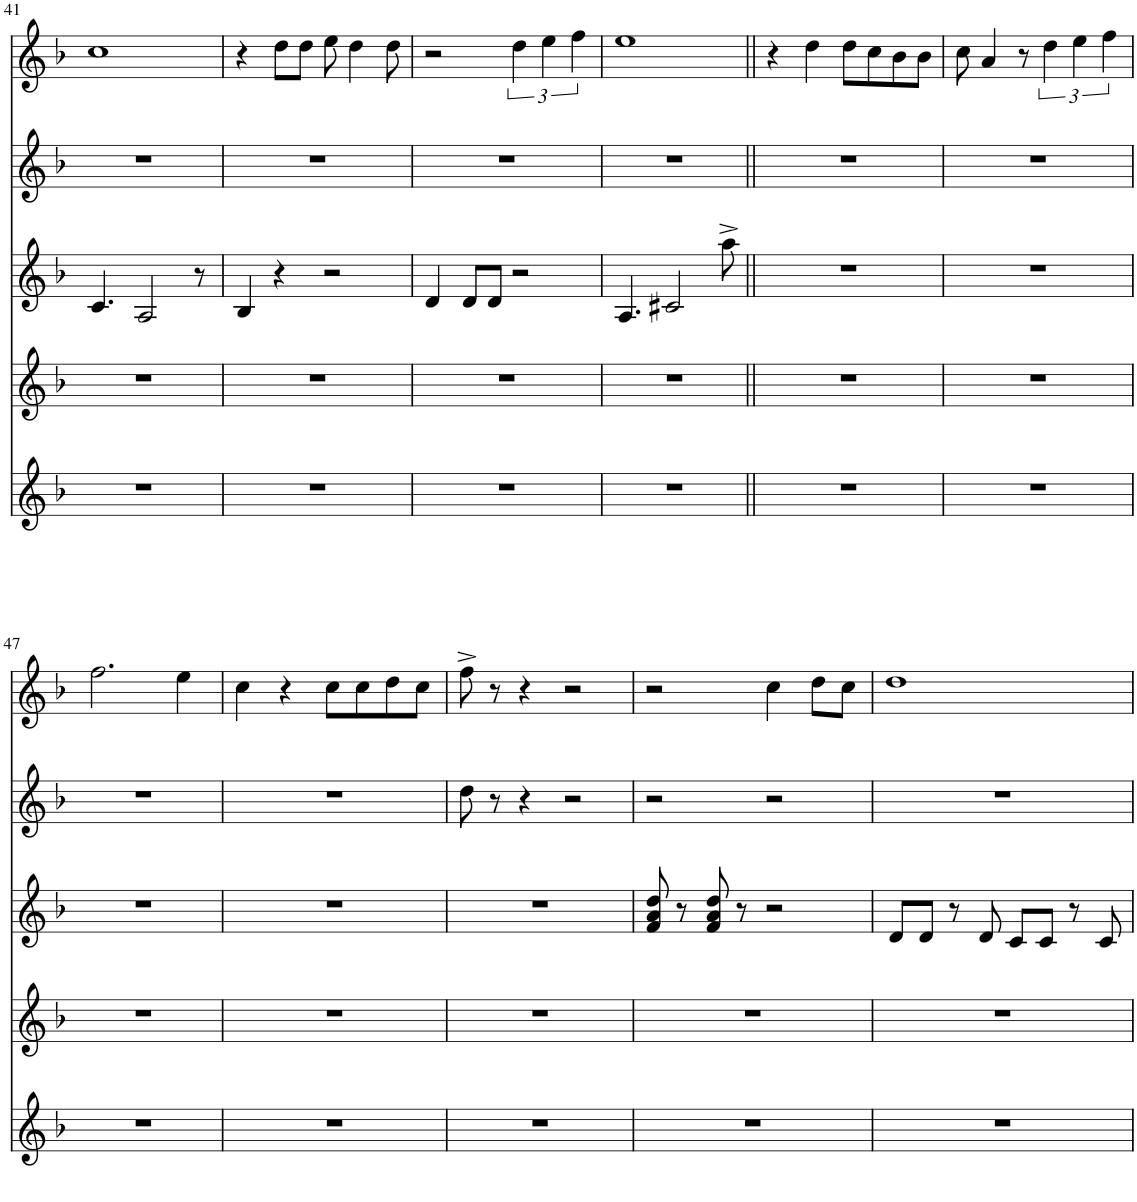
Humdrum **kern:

**kern	**kern	**kern	**kern	**kern
*part5	*part4	*part3	*part2	*part1
*staff5	*staff4	*staff3	*staff2	*staff1
*I"ピアノ	*I"ピアノ	*I"ピアノ	*I"ピアノ	*I"Piano
!!LO:PB:g=z
*clefG2	*clefG2	*clefG2	*clefG2	*clefG2
*k[b-]	*k[b-]	*k[b-]	*k[b-]	*k[b-]
*M4/4	*M4/4	*M4/4	*M4/4	*M4/4
*met(c)	*met(c)	*met(c)	*met(c)	*met(c)
=41	=41	=41	=41	=41
1r	1r	4.c/	1r	1cc
.	.	2A/	.	.
.	.	8r	.	.
=42	=42	=42	=42	=42
1r	1r	4B-/	1r	4r
.	.	4r	.	8dd\L
.	.	.	.	8dd\J
.	.	2r	.	8ee\
.	.	.	.	4dd\
.	.	.	.	8dd\
=43	=43	=43	=43	=43
1r	1r	4d/	1r	2r
.	.	8d/L	.	.
.	.	8d/J	.	.
.	.	2r	.	6dd\
.	.	.	.	6ee\
.	.	.	.	6ff\
=44	=44	=44	=44	=44
1r	1r	4.A/	1r	1ee
.	.	2c#X/	.	.
.	.	8aa^\	.	.
=45||	=45||	=45||	=45||	=45||
1r	1r	1r	1r	4r
.	.	.	.	4dd\
.	.	.	.	8dd\L
.	.	.	.	8cc\
.	.	.	.	8b-\
.	.	.	.	8b-\J
=46	=46	=46	=46	=46
1r	1r	1r	1r	8cc\
.	.	.	.	4a/
.	.	.	.	8r
.	.	.	.	6dd\
.	.	.	.	6ee\
.	.	.	.	6ff\
!!LO:LB:g=z
=47	=47	=47	=47	=47
1r	1r	1r	1r	2.ff\
.	.	.	.	4ee\
=48	=48	=48	=48	=48
1r	1r	1r	1r	4cc\
.	.	.	.	4r
.	.	.	.	8cc\L
.	.	.	.	8cc\
.	.	.	.	8dd\
.	.	.	.	8cc\J
=49	=49	=49	=49	=49
1r	1r	1r	8dd\	8ff^\
.	.	.	8r	8r
.	.	.	4r	4r
.	.	.	2r	2r
=50	=50	=50	=50	=50
1r	1r	8f/ 8a/ 8dd/	2r	2r
.	.	8r	.	.
.	.	8f/ 8a/ 8dd/	.	.
.	.	8r	.	.
.	.	2r	2r	4cc\
.	.	.	.	8dd\L
.	.	.	.	8cc\J
=51	=51	=51	=51	=51
1r	1r	8d/L	1r	1dd
.	.	8d/J	.	.
.	.	8r	.	.
.	.	8d/	.	.
.	.	8c/L	.	.
.	.	8c/J	.	.
.	.	8r	.	.
.	.	8c/	.	.
=	=	=	=	=
*-	*-	*-	*-	*-
